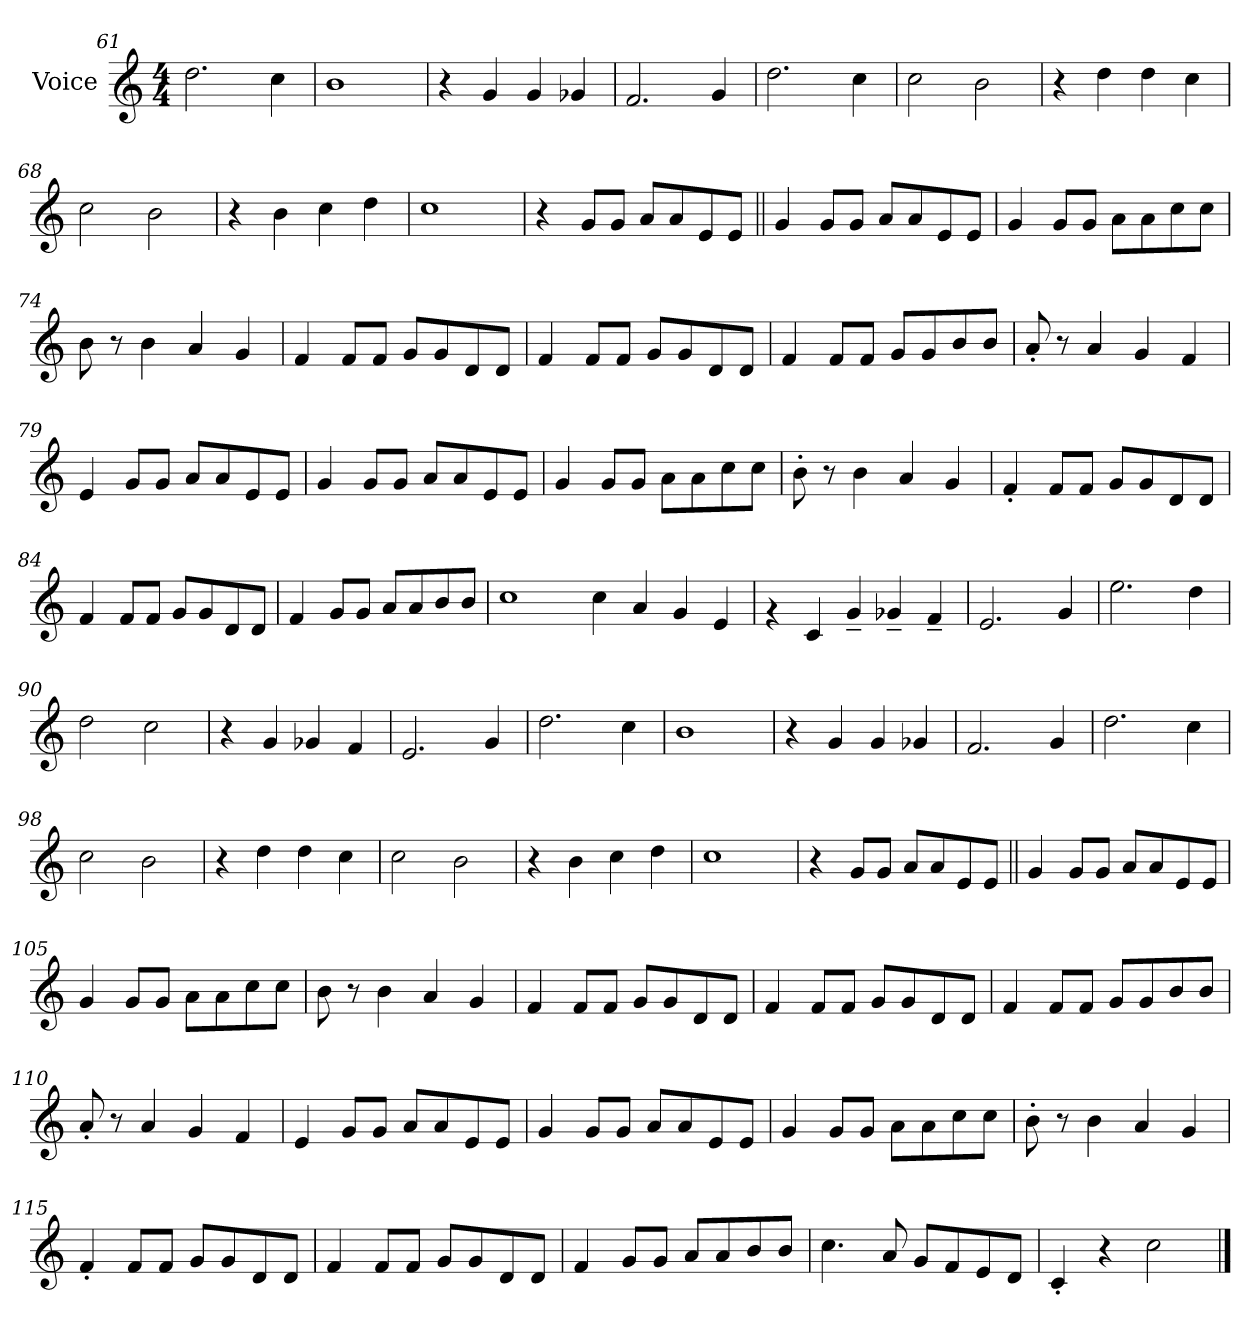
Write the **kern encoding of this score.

**kern
*part1
*staff1
*I"Voice
*I'Vc.
*clefG2
*k[]
*M4/4
=61
2.dd
4cc
=62
1b
=63
4r
4g
4g
4g-X
=64
2.f
4g
=65
2.dd
4cc
=66
2cc
2b
=67
4r
4dd
4dd
4cc
=68
2cc
2b
=69
4r
4b
4cc
4dd
=70
1cc
=71
4r
8gL
8gJ
8aL
8a
8e
8eJ
=72||
4g
8gL
8gJ
8aL
8a
8e
8eJ
=73
4g
8gL
8gJ
8aL
8a
8cc
8ccJ
=74
8b
8r
4b
4a
4g
=75
4f
8fL
8fJ
8gL
8g
8d
8dJ
=76
4f
8fL
8fJ
8gL
8g
8d
8dJ
=77
4f
8fL
8fJ
8gL
8g
8b
8bJ
=78
8a'
8r
4a
4g
4f
=79
4e
8gL
8gJ
8aL
8a
8e
8eJ
=80
4g
8gL
8gJ
8aL
8a
8e
8eJ
=81
4g
8gL
8gJ
8aL
8a
8cc
8ccJ
=82
8b'
8r
4b
4a
4g
=83
4f'
8fL
8fJ
8gL
8g
8d
8dJ
=84
4f
8fL
8fJ
8gL
8g
8d
8dJ
=85
4f
8gL
8gJ
8aL
8a
8b
8bJ
=86
1cc
4cc!
4a!
4g!
4e!
=87
4rg
4c!
4g~
4g-X~
4f~
=88
2.e
4g
=89
2.ee
4dd
=90
2dd
2cc
=91
4r
4g
4g-X
4f
=92
2.e
4g
=93
2.dd
4cc
=94
1b
=95
4r
4g
4g
4g-X
=96
2.f
4g
=97
2.dd
4cc
=98
2cc
2b
=99
4r
4dd
4dd
4cc
=100
2cc
2b
=101
4r
4b
4cc
4dd
=102
1cc
=103
4r
8gL
8gJ
8aL
8a
8e
8eJ
=104||
4g
8gL
8gJ
8aL
8a
8e
8eJ
=105
4g
8gL
8gJ
8aL
8a
8cc
8ccJ
=106
8b
8r
4b
4a
4g
=107
4f
8fL
8fJ
8gL
8g
8d
8dJ
=108
4f
8fL
8fJ
8gL
8g
8d
8dJ
=109
4f
8fL
8fJ
8gL
8g
8b
8bJ
=110
8a'
8r
4a
4g
4f
=111
4e
8gL
8gJ
8aL
8a
8e
8eJ
=112
4g
8gL
8gJ
8aL
8a
8e
8eJ
=113
4g
8gL
8gJ
8aL
8a
8cc
8ccJ
=114
8b'
8r
4b
4a
4g
=115
4f'
8fL
8fJ
8gL
8g
8d
8dJ
=116
4f
8fL
8fJ
8gL
8g
8d
8dJ
=117
4f
8gL
8gJ
8aL
8a
8b
8bJ
=118
4.cc
8a
8gL
8f
8e
8dJ
=119
4c'
4r
2cc
==
*-
